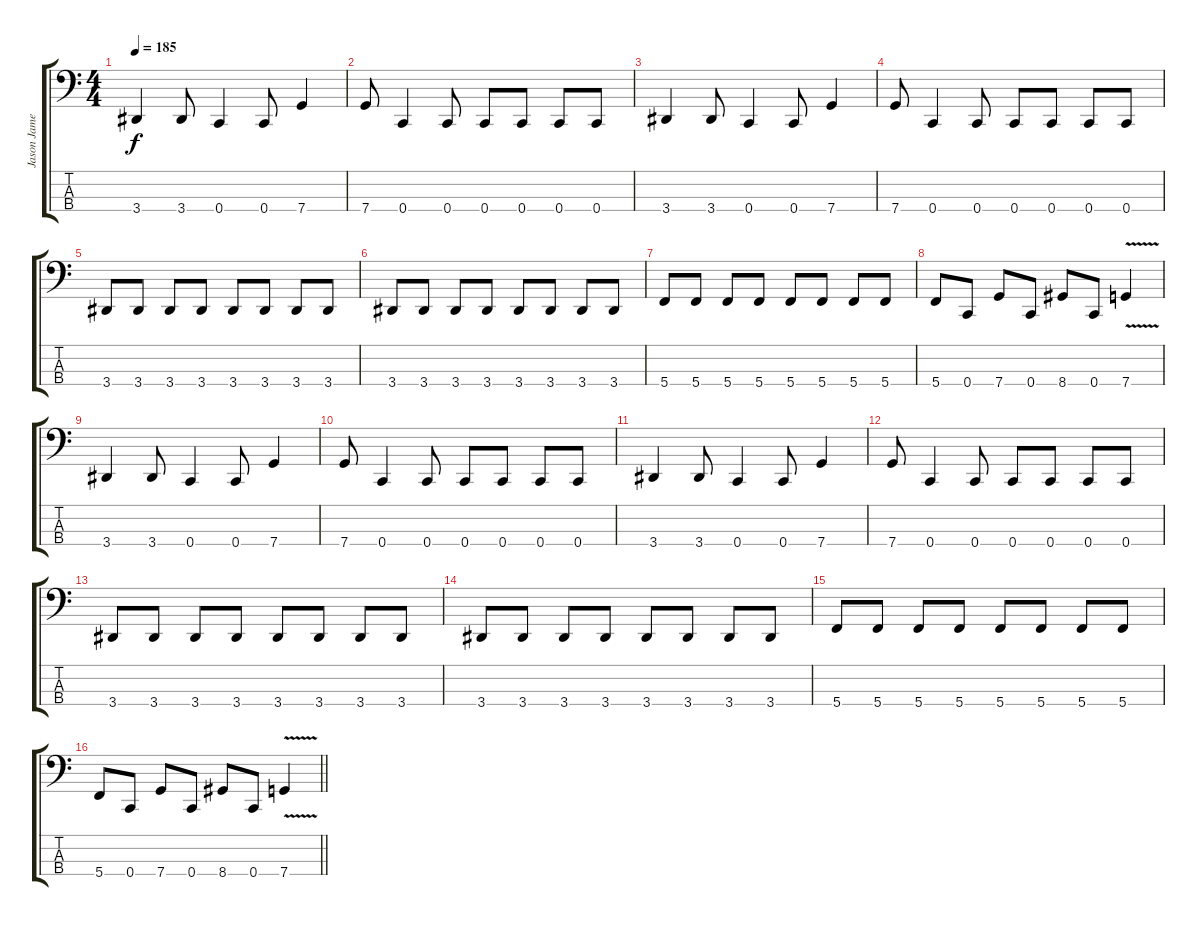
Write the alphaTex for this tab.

\track ("Jason James (Jay)" "Jason Jame") {instrument electricbassfinger}
\staff {score tabs}
\tuning (F2 C2 G1 C1) {hide}
\ts (4 4)
\tempo 185
\clef f4
\ks c
3.4.4{dy f} 3.4.8 0.4.4 0.4.8 7.4.4 |
7.4.8 0.4.4 0.4.8 0.4.8 0.4.8 0.4.8 0.4.8 |
3.4.4 3.4.8 0.4.4 0.4.8 7.4.4 |
7.4.8 0.4.4 0.4.8 0.4.8 0.4.8 0.4.8 0.4.8 |
3.4.8 3.4.8 3.4.8 3.4.8 3.4.8 3.4.8 3.4.8 3.4.8 |
3.4.8 3.4.8 3.4.8 3.4.8 3.4.8 3.4.8 3.4.8 3.4.8 |
5.4.8 5.4.8 5.4.8 5.4.8 5.4.8 5.4.8 5.4.8 5.4.8 |
5.4.8 0.4.8 7.4.8 0.4.8 8.4.8 0.4.8 7.4{v}.4 |
3.4.4 3.4.8 0.4.4 0.4.8 7.4.4 |
7.4.8 0.4.4 0.4.8 0.4.8 0.4.8 0.4.8 0.4.8 |
3.4.4 3.4.8 0.4.4 0.4.8 7.4.4 |
7.4.8 0.4.4 0.4.8 0.4.8 0.4.8 0.4.8 0.4.8 |
3.4.8 3.4.8 3.4.8 3.4.8 3.4.8 3.4.8 3.4.8 3.4.8 |
3.4.8 3.4.8 3.4.8 3.4.8 3.4.8 3.4.8 3.4.8 3.4.8 |
5.4.8 5.4.8 5.4.8 5.4.8 5.4.8 5.4.8 5.4.8 5.4.8 |
\barLineRight lightlight
5.4.8 0.4.8 7.4.8 0.4.8 8.4.8 0.4.8 7.4{v}.4
